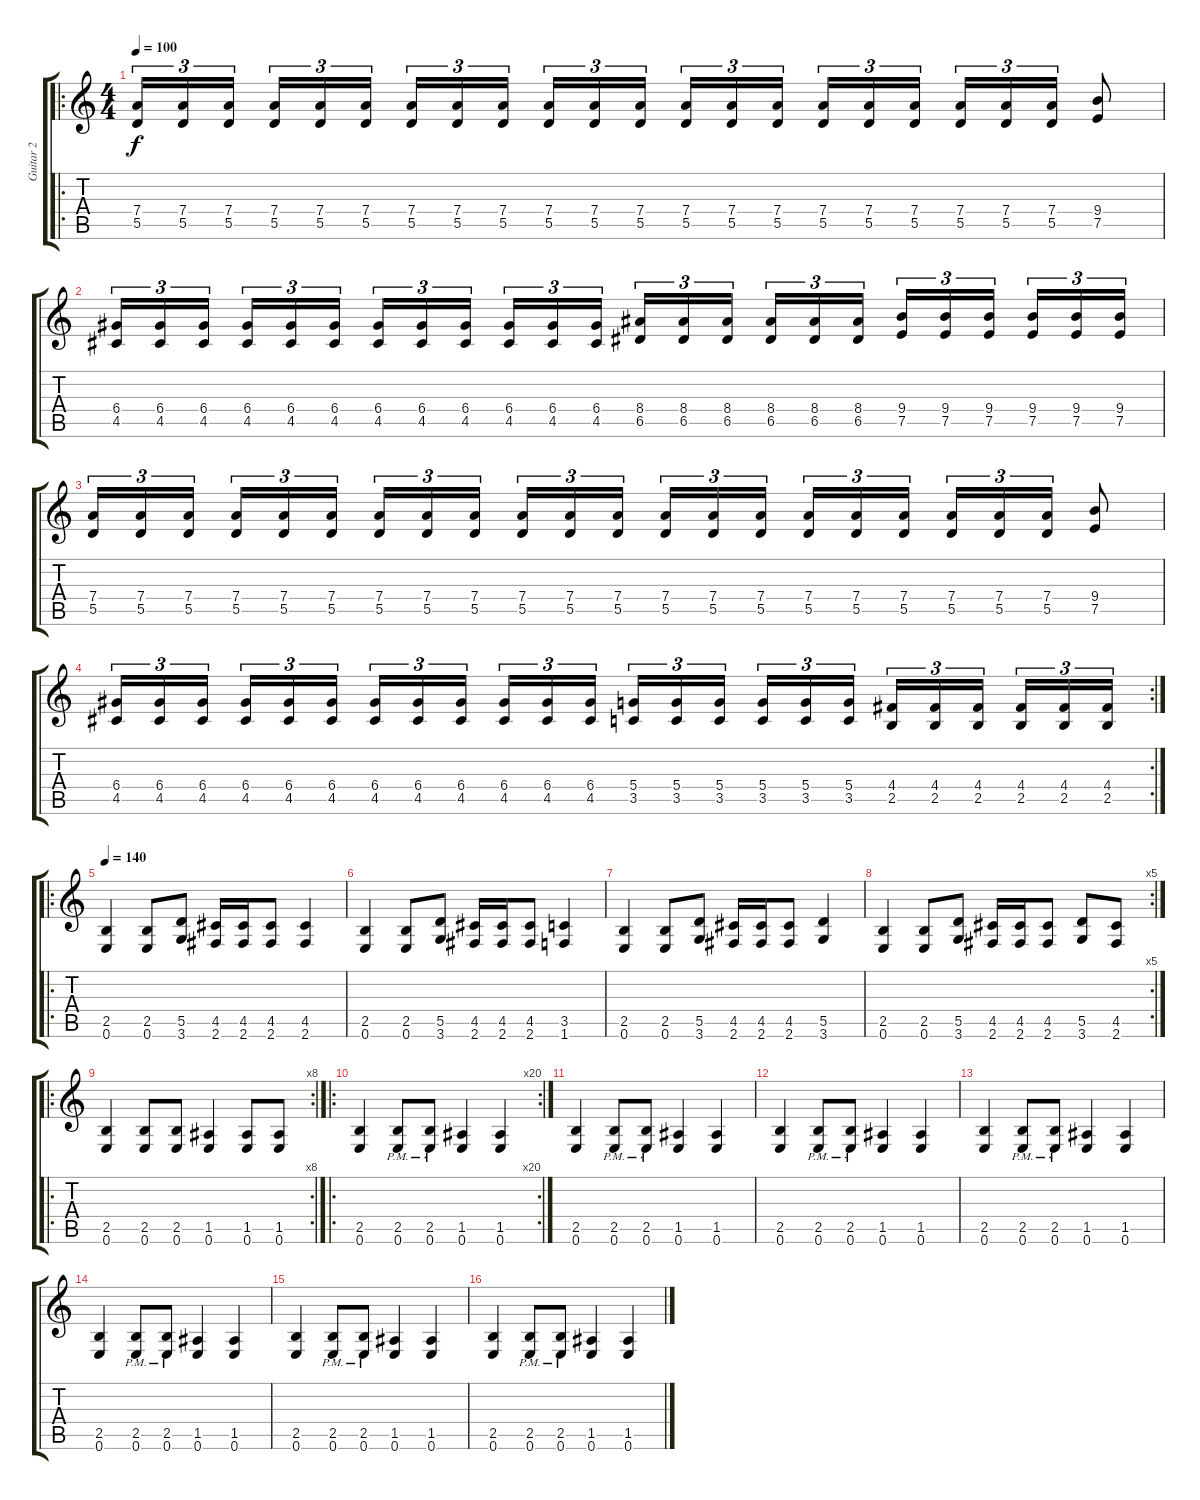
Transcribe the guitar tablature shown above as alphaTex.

\track ("Guitar 2" "Guitar 2") {instrument distortionguitar}
\staff {score tabs}
\tuning (E4 B3 G3 D3 A2 E2) {hide}
\ro
\ts (4 4)
\tempo 100
\clef g2
\ks c
(7.4 5.5).16{tu (3 2) dy f} (7.4 5.5).16{tu (3 2)} (7.4 5.5).16{tu (3 2) beam splitsecondary} (7.4 5.5).16{tu (3 2)} (7.4 5.5).16{tu (3 2)} (7.4 5.5).16{tu (3 2)} (7.4 5.5).16{tu (3 2)} (7.4 5.5).16{tu (3 2)} (7.4 5.5).16{tu (3 2) beam splitsecondary} (7.4 5.5).16{tu (3 2)} (7.4 5.5).16{tu (3 2)} (7.4 5.5).16{tu (3 2)} (7.4 5.5).16{tu (3 2)} (7.4 5.5).16{tu (3 2)} (7.4 5.5).16{tu (3 2) beam splitsecondary} (7.4 5.5).16{tu (3 2)} (7.4 5.5).16{tu (3 2)} (7.4 5.5).16{tu (3 2)} (7.4 5.5).16{tu (3 2)} (7.4 5.5).16{tu (3 2)} (7.4 5.5).16{tu (3 2)} (9.4 7.5).8 |
(6.4 4.5).16{tu (3 2)} (6.4 4.5).16{tu (3 2)} (6.4 4.5).16{tu (3 2) beam splitsecondary} (6.4 4.5).16{tu (3 2)} (6.4 4.5).16{tu (3 2)} (6.4 4.5).16{tu (3 2)} (6.4 4.5).16{tu (3 2)} (6.4 4.5).16{tu (3 2)} (6.4 4.5).16{tu (3 2) beam splitsecondary} (6.4 4.5).16{tu (3 2)} (6.4 4.5).16{tu (3 2)} (6.4 4.5).16{tu (3 2)} (8.4 6.5).16{tu (3 2)} (8.4 6.5).16{tu (3 2)} (8.4 6.5).16{tu (3 2) beam splitsecondary} (8.4 6.5).16{tu (3 2)} (8.4 6.5).16{tu (3 2)} (8.4 6.5).16{tu (3 2)} (9.4 7.5).16{tu (3 2)} (9.4 7.5).16{tu (3 2)} (9.4 7.5).16{tu (3 2) beam splitsecondary} (9.4 7.5).16{tu (3 2)} (9.4 7.5).16{tu (3 2)} (9.4 7.5).16{tu (3 2)} |
(7.4 5.5).16{tu (3 2)} (7.4 5.5).16{tu (3 2)} (7.4 5.5).16{tu (3 2) beam splitsecondary} (7.4 5.5).16{tu (3 2)} (7.4 5.5).16{tu (3 2)} (7.4 5.5).16{tu (3 2)} (7.4 5.5).16{tu (3 2)} (7.4 5.5).16{tu (3 2)} (7.4 5.5).16{tu (3 2) beam splitsecondary} (7.4 5.5).16{tu (3 2)} (7.4 5.5).16{tu (3 2)} (7.4 5.5).16{tu (3 2)} (7.4 5.5).16{tu (3 2)} (7.4 5.5).16{tu (3 2)} (7.4 5.5).16{tu (3 2) beam splitsecondary} (7.4 5.5).16{tu (3 2)} (7.4 5.5).16{tu (3 2)} (7.4 5.5).16{tu (3 2)} (7.4 5.5).16{tu (3 2)} (7.4 5.5).16{tu (3 2)} (7.4 5.5).16{tu (3 2)} (9.4 7.5).8 |
\rc 2
(6.4 4.5).16{tu (3 2)} (6.4 4.5).16{tu (3 2)} (6.4 4.5).16{tu (3 2) beam splitsecondary} (6.4 4.5).16{tu (3 2)} (6.4 4.5).16{tu (3 2)} (6.4 4.5).16{tu (3 2)} (6.4 4.5).16{tu (3 2)} (6.4 4.5).16{tu (3 2)} (6.4 4.5).16{tu (3 2) beam splitsecondary} (6.4 4.5).16{tu (3 2)} (6.4 4.5).16{tu (3 2)} (6.4 4.5).16{tu (3 2)} (5.4 3.5).16{tu (3 2)} (5.4 3.5).16{tu (3 2)} (5.4 3.5).16{tu (3 2) beam splitsecondary} (5.4 3.5).16{tu (3 2)} (5.4 3.5).16{tu (3 2)} (5.4 3.5).16{tu (3 2)} (4.4 2.5).16{tu (3 2)} (4.4 2.5).16{tu (3 2)} (4.4 2.5).16{tu (3 2) beam splitsecondary} (4.4 2.5).16{tu (3 2)} (4.4 2.5).16{tu (3 2)} (4.4 2.5).16{tu (3 2)} |
\ro
\tempo 140
(2.5 0.6).4 (2.5 0.6).8 (5.5 3.6).8 (4.5 2.6).16 (4.5 2.6).16 (4.5 2.6).8 (4.5 2.6).4 |
(2.5 0.6).4 (2.5 0.6).8 (5.5 3.6).8 (4.5 2.6).16 (4.5 2.6).16 (4.5 2.6).8 (3.5 1.6).4 |
(2.5 0.6).4 (2.5 0.6).8 (5.5 3.6).8 (4.5 2.6).16 (4.5 2.6).16 (4.5 2.6).8 (5.5 3.6).4 |
\rc 5
(2.5 0.6).4 (2.5 0.6).8 (5.5 3.6).8 (4.5 2.6).16 (4.5 2.6).16 (4.5 2.6).8 (5.5 3.6).8 (4.5 2.6).8 |
\ro
\rc 8
(2.5 0.6).4 (2.5 0.6).8 (2.5 0.6).8 (1.5 0.6).4 (1.5 0.6).8 (1.5 0.6).8 |
\ro
\rc 20
(2.5 0.6).4 (2.5{pm} 0.6{pm}).8 (2.5{pm} 0.6{pm}).8 (1.5 0.6).4 (1.5 0.6).4 |
(2.5 0.6).4 (2.5{pm} 0.6{pm}).8 (2.5{pm} 0.6{pm}).8 (1.5 0.6).4 (1.5 0.6).4 |
(2.5 0.6).4 (2.5{pm} 0.6{pm}).8 (2.5{pm} 0.6{pm}).8 (1.5 0.6).4 (1.5 0.6).4 |
(2.5 0.6).4 (2.5{pm} 0.6{pm}).8 (2.5{pm} 0.6{pm}).8 (1.5 0.6).4 (1.5 0.6).4 |
(2.5 0.6).4 (2.5{pm} 0.6{pm}).8 (2.5{pm} 0.6{pm}).8 (1.5 0.6).4 (1.5 0.6).4 |
(2.5 0.6).4{volume 0} (2.5{pm} 0.6{pm}).8 (2.5{pm} 0.6{pm}).8 (1.5 0.6).4 (1.5 0.6).4 |
(2.5 0.6).4 (2.5{pm} 0.6{pm}).8 (2.5{pm} 0.6{pm}).8 (1.5 0.6).4 (1.5 0.6).4
